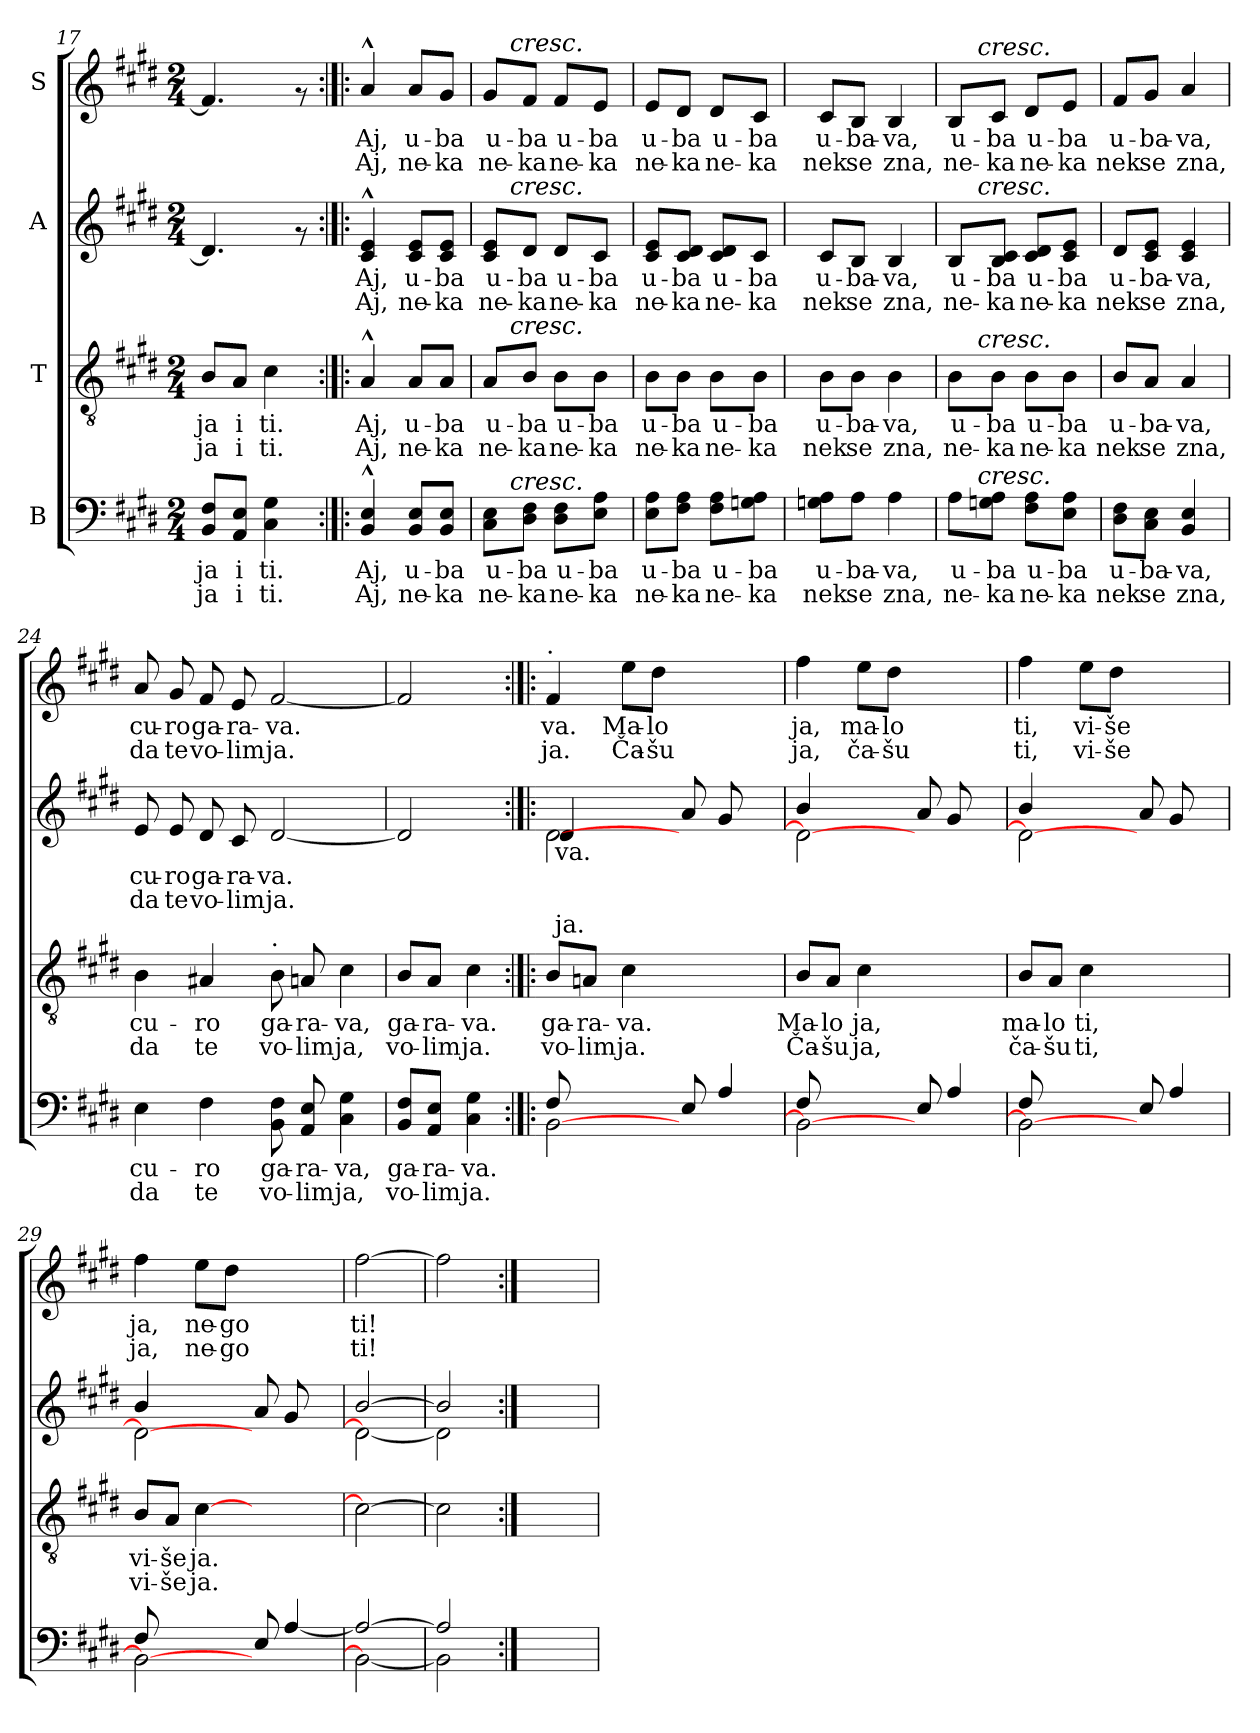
**kern	**text	**text	**kern	**text	**text	**kern	**text	**text	**kern	**text	**text
*part4	*part4	*part4	*part3	*part3	*part3	*part2	*part2	*part2	*part1	*part1	*part1
*staff4	*staff4	*staff4	*staff3	*staff3	*staff3	*staff2	*staff2	*staff2	*staff1	*staff1	*staff1
*I"B	*	*	*I"T	*	*	*I"A	*	*	*I"S	*	*
*clefF4	*	*	*clefGv2	*	*	*clefG2	*	*	*clefG2	*	*
*k[f#c#g#d#]	*	*	*k[f#c#g#d#]	*	*	*k[f#c#g#d#]	*	*	*k[f#c#g#d#]	*	*
*E:	*	*	*E:	*	*	*E:	*	*	*E:	*	*
*M2/4	*	*	*M2/4	*	*	*M2/4	*	*	*M2/4	*	*
=17	=17	=17	=17	=17	=17	=17	=17	=17	=17	=17	=17
!	!LO:LY:b:rj	!LO:LY:b:rj	!	!LO:LY:b:rj	!LO:LY:b:rj	!	!LO:LY:b:rj	!	!	!LO:LY:b:rj	!
8F#/ 8BB/L	ja	ja	8B/L	ja	ja	4.d#/]	.	.	4.f#/]	.	.
!	!LO:LY:b:rj	!LO:LY:b:rj	!	!LO:LY:b:rj	!LO:LY:b:rj	!	!	!	!	!	!
8E/ 8AA/J	i	i	8A/J	i	i	.	.	.	.	.	.
!	!LO:LY:b:rj	!LO:LY:b:rj	!	!LO:LY:b:rj	!LO:LY:b:rj	!	!	!	!	!	!
4G#\ 4C#\	ti.	ti.	4c#\	ti.	ti.	.	.	.	.	.	.
.	.	.	.	.	.	8rf	.	.	8rf	.	.
=18:|!|:	=18:|!|:	=18:|!|:	=18:|!|:	=18:|!|:	=18:|!|:	=18:|!|:	=18:|!|:	=18:|!|:	=18:|!|:	=18:|!|:	=18:|!|:
!	!LO:LY:b:rj	!LO:LY:b:rj	!	!LO:LY:b:rj	!LO:LY:b:rj	!	!LO:LY:b:rj	!LO:LY:b:rj	!	!LO:LY:b:rj	!LO:LY:b:rj
4E/^^> 4BB/^^>	Aj,	Aj,	4A^^>/	Aj,	Aj,	4e/^^> 4c#/^^>	Aj,	Aj,	4a^^>/	Aj,	Aj,
!	!LO:LY:b:rj	!LO:LY:b:rj	!	!LO:LY:b:rj	!LO:LY:b:rj	!	!LO:LY:b:rj	!LO:LY:b:rj	!	!LO:LY:b:rj	!LO:LY:b:rj
8E/ 8BB/L	u-	-ne-	8A/L	u-	-ne-	8e/ 8c#/L	u-	-ne-	8a/L	u-	-ne-
!	!LO:LY:b:rj	!LO:LY:b:rj	!	!LO:LY:b:rj	!LO:LY:b:rj	!	!LO:LY:b:rj	!LO:LY:b:rj	!	!LO:LY:b:rj	!LO:LY:b:rj
8E/ 8BB/J	-ba	ka	8A/J	-ba	ka	8e/ 8c#/J	-ba	ka	8g#/J	-ba	ka
=19	=19	=19	=19	=19	=19	=19	=19	=19	=19	=19	=19
!	!LO:LY:b:rj	!LO:LY:b:rj	!	!LO:LY:b:rj	!LO:LY:b:rj	!	!LO:LY:b:rj	!LO:LY:b:rj	!	!LO:LY:b:rj	!LO:LY:b:rj
*^	*	*	*^	*	*	*^	*	*	*^	*	*
8E\ 8C#\L	16.ryy	u-	-ne-	8A/L	16.ryy	u-	-ne-	8e/ 8c#/L	16.ryy	u-	-ne-	8g#/L	16.ryy	u-	-ne-
!	!	!	!	!	!	!	!	!	!	!	!	!	!LO:TX:a:i:t=cresc.	!	!
!	!	!	!	!	!	!	!	!	!LO:TX:a:i:t=cresc.	!	!	!	!	!	!
!	!	!	!	!	!LO:TX:a:i:t=cresc.	!	!	!	!	!	!	!	!	!	!
!	!LO:TX:a:i:t=cresc.	!	!	!	!	!	!	!	!	!	!	!	!	!	!
.	4ryy	.	.	.	4ryy	.	.	.	4ryy	.	.	.	4ryy	.	.
!	!	!LO:LY:b:rj	!LO:LY:b:rj	!	!	!LO:LY:b:rj	!LO:LY:b:rj	!	!	!LO:LY:b:rj	!LO:LY:b:rj	!	!	!LO:LY:b:rj	!LO:LY:b:rj
8F#\ 8D#\J	.	-ba	ka	8B/J	.	-ba	ka	8d#/J	.	-ba	ka	8f#/J	.	-ba	ka
!	!	!LO:LY:b:rj	!LO:LY:b:rj	!	!	!LO:LY:b:rj	!LO:LY:b:rj	!	!	!LO:LY:b:rj	!LO:LY:b:rj	!	!	!LO:LY:b:rj	!LO:LY:b:rj
8F#\ 8D#\L	.	u-	-ne-	8B\L	.	u-	-ne-	8d#/L	.	u-	-ne-	8f#/L	.	u-	-ne-
.	8ryy	.	.	.	8ryy	.	.	.	8ryy	.	.	.	8ryy	.	.
!	!	!LO:LY:b:rj	!LO:LY:b:rj	!	!	!LO:LY:b:rj	!LO:LY:b:rj	!	!	!LO:LY:b:rj	!LO:LY:b:rj	!	!	!LO:LY:b:rj	!LO:LY:b:rj
8A\ 8E\J	.	-ba	ka	8B\J	.	-ba	ka	8c#/J	.	-ba	ka	8e/J	.	-ba	ka
.	32ryy	.	.	.	32ryy	.	.	.	32ryy	.	.	.	32ryy	.	.
=20	=20	=20	=20	=20	=20	=20	=20	=20	=20	=20	=20	=20	=20	=20	=20
!	!	!LO:LY:b:rj	!LO:LY:b:rj	!	!	!LO:LY:b:rj	!LO:LY:b:rj	!	!	!LO:LY:b:rj	!LO:LY:b:rj	!	!	!LO:LY:b:rj	!LO:LY:b:rj
*v	*v	*	*	*	*	*	*	*v	*v	*	*	*v	*v	*	*
*	*	*	*v	*v	*	*	*	*	*	*	*	*
8A\ 8E\L	u-	-ne-	8B\L	u-	-ne-	8e/ 8c#/L	u-	-ne-	8e/L	u-	-ne-
!	!LO:LY:b:rj	!LO:LY:b:rj	!	!LO:LY:b:rj	!LO:LY:b:rj	!	!LO:LY:b:rj	!LO:LY:b:rj	!	!LO:LY:b:rj	!LO:LY:b:rj
8A\ 8F#\J	-ba	ka	8B\J	-ba	ka	8c#/ 8d#/J	-ba	ka	8d#/J	-ba	ka
!	!LO:LY:b:rj	!LO:LY:b:rj	!	!LO:LY:b:rj	!LO:LY:b:rj	!	!LO:LY:b:rj	!LO:LY:b:rj	!	!LO:LY:b:rj	!LO:LY:b:rj
8A\ 8F#\L	u-	-ne-	8B\L	u-	-ne-	8c#/ 8d#/L	u-	-ne-	8d#/L	u-	-ne-
!	!LO:LY:b:rj	!LO:LY:b:rj	!	!LO:LY:b:rj	!LO:LY:b:rj	!	!LO:LY:b:rj	!LO:LY:b:rj	!	!LO:LY:b:rj	!LO:LY:b:rj
8Gn\ 8A\J	-ba	ka	8B\J	-ba	ka	8c#/J	-ba	ka	8c#/J	-ba	ka
=21	=21	=21	=21	=21	=21	=21	=21	=21	=21	=21	=21
!	!LO:LY:b:rj	!LO:LY:b:rj	!	!LO:LY:b:rj	!LO:LY:b:rj	!	!LO:LY:b:rj	!LO:LY:b:rj	!	!LO:LY:b:rj	!LO:LY:b:rj
8Gn\ 8A\L	u-	-nek	8B\L	u-	-nek	8c#/L	u-	-nek	8c#/L	u-	-nek
!	!LO:LY:b:rj	!LO:LY:b:rj	!	!LO:LY:b:rj	!LO:LY:b:rj	!	!LO:LY:b:rj	!LO:LY:b:rj	!	!LO:LY:b:rj	!LO:LY:b:rj
8A\J	ba-	-se	8B\J	ba-	-se	8B/J	ba-	-se	8B/J	ba-	-se
!	!LO:LY:b:rj	!LO:LY:b:rj	!	!LO:LY:b:rj	!LO:LY:b:rj	!	!LO:LY:b:rj	!LO:LY:b:rj	!	!LO:LY:b:rj	!LO:LY:b:rj
4A\	va,	zna,	4B\	va,	zna,	4B/	va,	zna,	4B/	va,	zna,
!!LO:PB:g=z
=22	=22	=22	=22	=22	=22	=22	=22	=22	=22	=22	=22
!	!LO:LY:b:rj	!LO:LY:b:rj	!	!LO:LY:b:rj	!LO:LY:b:rj	!	!LO:LY:b:rj	!LO:LY:b:rj	!	!LO:LY:b:rj	!LO:LY:b:rj
*^	*	*	*^	*	*	*^	*	*	*^	*	*
8A\L	16..ryy	u-	-ne-	8B\L	16..ryy	u-	-ne-	8B/L	16..ryy	u-	-ne-	8B/L	16..ryy	u-	-ne-
!	!	!	!	!	!	!	!	!	!	!	!	!	!LO:TX:a:i:t=cresc.	!	!
!	!	!	!	!	!	!	!	!	!LO:TX:a:i:t=cresc.	!	!	!	!	!	!
!	!	!	!	!	!LO:TX:a:i:t=cresc.	!	!	!	!	!	!	!	!	!	!
!	!LO:TX:a:i:t=cresc.	!	!	!	!	!	!	!	!	!	!	!	!	!	!
.	4ryy	.	.	.	4ryy	.	.	.	4ryy	.	.	.	4ryy	.	.
!	!	!LO:LY:b:rj	!LO:LY:b:rj	!	!	!LO:LY:b:rj	!LO:LY:b:rj	!	!	!LO:LY:b:rj	!LO:LY:b:rj	!	!	!LO:LY:b:rj	!LO:LY:b:rj
8Gn\ 8A\J	.	-ba	ka	8B\J	.	-ba	ka	8B/ 8c#/J	.	-ba	ka	8c#/J	.	-ba	ka
!	!	!LO:LY:b:rj	!LO:LY:b:rj	!	!	!LO:LY:b:rj	!LO:LY:b:rj	!	!	!LO:LY:b:rj	!LO:LY:b:rj	!	!	!LO:LY:b:rj	!LO:LY:b:rj
8A\ 8F#\L	.	u-	-ne-	8B\L	.	u-	-ne-	8c#/ 8d#/L	.	u-	-ne-	8d#/L	.	u-	-ne-
.	8ryy	.	.	.	8ryy	.	.	.	8ryy	.	.	.	8ryy	.	.
!	!	!LO:LY:b:rj	!LO:LY:b:rj	!	!	!LO:LY:b:rj	!LO:LY:b:rj	!	!	!LO:LY:b:rj	!LO:LY:b:rj	!	!	!LO:LY:b:rj	!LO:LY:b:rj
8A\ 8E\J	.	-ba	ka	8B\J	.	-ba	ka	8e/ 8c#/J	.	-ba	ka	8e/J	.	-ba	ka
.	64ryy	.	.	.	64ryy	.	.	.	64ryy	.	.	.	64ryy	.	.
=23	=23	=23	=23	=23	=23	=23	=23	=23	=23	=23	=23	=23	=23	=23	=23
!	!	!LO:LY:b:rj	!LO:LY:b:rj	!	!	!LO:LY:b:rj	!LO:LY:b:rj	!	!	!LO:LY:b:rj	!LO:LY:b:rj	!	!	!LO:LY:b:rj	!LO:LY:b:rj
*v	*v	*	*	*	*	*	*	*v	*v	*	*	*v	*v	*	*
*	*	*	*v	*v	*	*	*	*	*	*	*	*
8F#\ 8D#\L	u-	-nek	8B/L	u-	-nek	8d#/L	u-	-nek	8f#/L	u-	-nek
!	!LO:LY:b:rj	!LO:LY:b:rj	!	!LO:LY:b:rj	!LO:LY:b:rj	!	!LO:LY:b:rj	!LO:LY:b:rj	!	!LO:LY:b:rj	!LO:LY:b:rj
8E\ 8C#\J	ba-	-se	8A/J	ba-	-se	8e/ 8c#/J	ba-	-se	8g#/J	ba-	-se
!	!LO:LY:b:rj	!LO:LY:b:rj	!	!LO:LY:b:rj	!LO:LY:b:rj	!	!LO:LY:b:rj	!LO:LY:b:rj	!	!LO:LY:b:rj	!LO:LY:b:rj
4E/ 4BB/	va,	zna,	4A/	va,	zna,	4e/ 4c#/	va,	zna,	4a/	va,	zna,
=24	=24	=24	=24	=24	=24	=24	=24	=24	=24	=24	=24
!	!LO:LY:b:rj	!LO:LY:b:rj	!	!LO:LY:b:rj	!LO:LY:b:rj	!	!LO:LY:b:rj	!LO:LY:b:rj	!	!LO:LY:b:rj	!LO:LY:b:rj
4E\	cu-	-da	4B\	cu-	-da	8e/	cu-	-da	8a/	cu-	-da
!	!	!	!	!	!	!	!LO:LY:b:rj	!LO:LY:b:rj	!	!LO:LY:b:rj	!LO:LY:b:rj
.	.	.	.	.	.	8e/	ro	te	8g#/	ro	te
!	!LO:LY:b:rj	!LO:LY:b:rj	!	!LO:LY:b:rj	!LO:LY:b:rj	!	!LO:LY:b:rj	!LO:LY:b:rj	!	!LO:LY:b:rj	!LO:LY:b:rj
4F#\	ro	te	4A#X/	ro	te	8d#/	ga-	-vo-	8f#/	ga-	-vo-
!	!	!	!	!	!	!	!LO:LY:b:rj	!LO:LY:b:rj	!	!LO:LY:b:rj	!LO:LY:b:rj
.	.	.	.	.	.	8c#/	-ra-	-lim	8e/	-ra-	-lim
!	!	!	!LO:TX:a:t=.	!	!	!	!	!	!	!	!
!	!LO:LY:b:rj	!LO:LY:b:rj	!	!LO:LY:b:rj	!LO:LY:b:rj	!	!LO:LY:b:rj	!LO:LY:b:rj	!	!LO:LY:b:rj	!LO:LY:b:rj
8F#\ 8BB\	ga-	-vo-	8B>\	ga-	-vo-	[<2d#/	va.	ja.	[<2f#>/	va.	ja.
!	!LO:LY:b:rj	!LO:LY:b:rj	!	!LO:LY:b:rj	!LO:LY:b:rj	!	!	!	!	!	!
8E/ 8AA/	-ra-	-lim	8An/	-ra-	-lim	.	.	.	.	.	.
!	!LO:LY:b:rj	!LO:LY:b:rj	!	!LO:LY:b:rj	!LO:LY:b:rj	!	!	!	!	!	!
4G#\ 4C#\	va,	ja,	4c#\	va,	ja,	.	.	.	.	.	.
=25	=25	=25	=25	=25	=25	=25	=25	=25	=25	=25	=25
!	!LO:LY:b:rj	!LO:LY:b:rj	!	!LO:LY:b:rj	!LO:LY:b:rj	!	!LO:LY:b:rj	!	!	!LO:LY:b:rj	!
8F#/ 8BB/L	ga-	-vo-	8B/L	ga-	-vo-	2d#/]	.	.	2f#/]	.	.
!	!LO:LY:b:rj	!LO:LY:b:rj	!	!LO:LY:b:rj	!LO:LY:b:rj	!	!	!	!	!	!
8E/ 8AA/J	-ra-	-lim	8A/J	-ra-	-lim	.	.	.	.	.	.
!	!LO:LY:b:rj	!LO:LY:b:rj	!	!LO:LY:b:rj	!LO:LY:b:rj	!	!	!	!	!	!
4G#\ 4C#\	va.	ja.	4c#\	va.	ja.	.	.	.	.	.	.
!!LO:LB:g=z
=26:|!|:	=26:|!|:	=26:|!|:	=26:|!|:	=26:|!|:	=26:|!|:	=26:|!|:	=26:|!|:	=26:|!|:	=26:|!|:	=26:|!|:	=26:|!|:
*^	*	*	*	*	*	*	*	*	*	*	*
!	!	!	!	!	!	!	!	!	!	!LO:TX:a:t=.	!	!
!	!	!	!	!LO:TX:a:t=.	!	!	!	!	!	!	!	!
!	!	!	!	!	!LO:LY:b:rj	!LO:LY:b:rj	!	!	!	!	!LO:LY:b:rj	!LO:LY:b:rj
*	*	*	*	*^	*	*	*^	*	*	*	*	*
*	*	*	*	*	*	*	*	*	*^	*	*	*	*	*
[<2BB\	8F#/	.	.	8B/L	64ryy	ga-	-vo-	[<2d#\	4d#/	64ryy	.	.	4f#/	va.	ja.
!	!	!	!	!	!	!	!	!	!	!LO:TX:b:t=va.	!	!	!	!	!
!	!	!	!	!	!LO:TX:a:t=ja.	!	!	!	!	!	!	!	!	!	!
.	.	.	.	.	2ryy	.	.	.	.	2ryy	.	.	.	.	.
!	!	!	!	!	!	!LO:LY:b:rj	!LO:LY:b:rj	!	!	!	!	!	!	!	!
.	2.ryy	.	.	8An/J	.	-ra-	-lim	.	.	.	.	.	.	.	.
!	!	!	!	!	!	!LO:LY:b:rj	!LO:LY:b:rj	!	!	!	!	!	!	!LO:LY:b:rj	!LO:LY:b:rj
.	.	.	.	4c#\	.	va.	ja.	.	8ryy	.	.	.	8ee\L	Ma-	-Ča-
!	!	!	!	!	!	!	!	!	!	!	!	!	!	!LO:LY:b:rj	!LO:LY:b:rj
.	.	.	.	.	.	.	.	.	2ryy	.	.	.	8dd#\J	-lo	šu
8E/	.	.	.	4.ryy	.	.	.	8a/	.	.	.	.	4.ryy	.	.
.	.	.	.	.	4ryy	.	.	.	.	4ryy	.	.	.	.	.
4A/	.	.	.	.	.	.	.	8g#/	.	.	.	.	.	.	.
.	.	.	.	.	.	.	.	8ryy	.	.	.	.	.	.	.
.	.	.	.	.	16..ryy	.	.	.	.	16..ryy	.	.	.	.	.
=27	=27	=27	=27	=27	=27	=27	=27	=27	=27	=27	=27	=27	=27	=27	=27
!	!	!	!	!	!	!LO:LY:b:rj	!LO:LY:b:rj	!	!	!	!	!	!	!LO:LY:b:rj	!LO:LY:b:rj
*	*	*	*	*v	*v	*	*	*	*	*	*	*	*	*	*
*	*	*	*	*	*	*	*	*v	*v	*	*	*	*	*
2BB\_<	8F#/	.	.	8B/L	Ma-	-Ča-	2d#\_<	4b/	.	.	4ff#\	ja,	ja,
!	!	!	!	!	!LO:LY:b:rj	!LO:LY:b:rj	!	!	!	!	!	!	!
.	2.ryy	.	.	8A/J	-lo	šu	.	.	.	.	.	.	.
!	!	!	!	!	!LO:LY:b:rj	!LO:LY:b:rj	!	!	!	!	!	!LO:LY:b:rj	!LO:LY:b:rj
.	.	.	.	4c#\	ja,	ja,	.	8ryy	.	.	8ee\L	ma-	-ča-
!	!	!	!	!	!	!	!	!	!	!	!	!LO:LY:b:rj	!LO:LY:b:rj
.	.	.	.	.	.	.	.	2ryy	.	.	8dd#\J	-lo	šu
8E/	.	.	.	4.ryy	.	.	8a/	.	.	.	4.ryy	.	.
4A/	.	.	.	.	.	.	8g#/	.	.	.	.	.	.
.	.	.	.	.	.	.	8ryy	.	.	.	.	.	.
=28	=28	=28	=28	=28	=28	=28	=28	=28	=28	=28	=28	=28	=28
!	!	!	!	!	!LO:LY:b:rj	!LO:LY:b:rj	!	!	!	!	!	!LO:LY:b:rj	!LO:LY:b:rj
2BB\_<	8F#/	.	.	8B/L	ma-	-ča-	2d#\_<	4b/	.	.	4ff#\	ti,	ti,
!	!	!	!	!	!LO:LY:b:rj	!LO:LY:b:rj	!	!	!	!	!	!	!
.	2.ryy	.	.	8A/J	-lo	šu	.	.	.	.	.	.	.
!	!	!	!	!	!LO:LY:b:rj	!LO:LY:b:rj	!	!	!	!	!	!LO:LY:b:rj	!LO:LY:b:rj
.	.	.	.	4c#\	ti,	ti,	.	8ryy	.	.	8ee\L	vi-	-vi-
!	!	!	!	!	!	!	!	!	!	!	!	!LO:LY:b:rj	!LO:LY:b:rj
.	.	.	.	.	.	.	.	2ryy	.	.	8dd#\J	-še	še
8E/	.	.	.	4.ryy	.	.	8a/	.	.	.	4.ryy	.	.
4A/	.	.	.	.	.	.	8g#/	.	.	.	.	.	.
.	.	.	.	.	.	.	8ryy	.	.	.	.	.	.
=29	=29	=29	=29	=29	=29	=29	=29	=29	=29	=29	=29	=29	=29
!	!	!	!	!	!LO:LY:b:rj	!LO:LY:b:rj	!	!	!	!	!	!LO:LY:b:rj	!LO:LY:b:rj
2BB\_<	8F#/	.	.	8B/L	vi-	-vi-	2d#\_<	4b/	.	.	4ff#\	ja,	ja,
!	!	!	!	!	!LO:LY:b:rj	!LO:LY:b:rj	!	!	!	!	!	!	!
.	2.ryy	.	.	8A/J	-še	še	.	.	.	.	.	.	.
!	!	!	!	!	!LO:LY:b:rj	!LO:LY:b:rj	!	!	!	!	!	!LO:LY:b:rj	!LO:LY:b:rj
.	.	.	.	[>4c#\	ja.	ja.	.	8ryy	.	.	8ee\L	ne-	-ne-
!	!	!	!	!	!	!	!	!	!	!	!	!LO:LY:b:rj	!LO:LY:b:rj
.	.	.	.	.	.	.	.	2ryy	.	.	8dd#\J	-go	go
8E/	.	.	.	4.ryy	.	.	8a/	.	.	.	4.ryy	.	.
[>4A/	.	.	.	.	.	.	8g#/	.	.	.	.	.	.
.	.	.	.	.	.	.	8ryy	.	.	.	.	.	.
=30	=30	=30	=30	=30	=30	=30	=30	=30	=30	=30	=30	=30	=30
!	!	!	!	!	!	!	!	!	!	!	!	!LO:LY:b:rj	!LO:LY:b:rj
2A/_>	2BB\_<	.	.	2c#\_>	.	.	[>2b/	2d#\_<	.	.	[>2ff#\	ti!	ti!
=31	=31	=31	=31	=31	=31	=31	=31	=31	=31	=31	=31	=31	=31
2A/]	2BB\]	.	.	2c#\]	.	.	2b/]	2d#\]	.	.	2ff#\]	.	.
*v	*v	*	*	*	*	*	*v	*v	*	*	*	*	*
=32:|!	=32:|!	=32:|!	=32:|!	=32:|!	=32:|!	=32:|!	=32:|!	=32:|!	=32:|!	=32:|!	=32:|!
26880%13859ryy	.	.	26880%13859ryy	.	.	26880%13859ryy	.	.	26880%13859ryy	.	.
=	=	=	=	=	=	=	=	=	=	=	=
*-	*-	*-	*-	*-	*-	*-	*-	*-	*-	*-	*-
